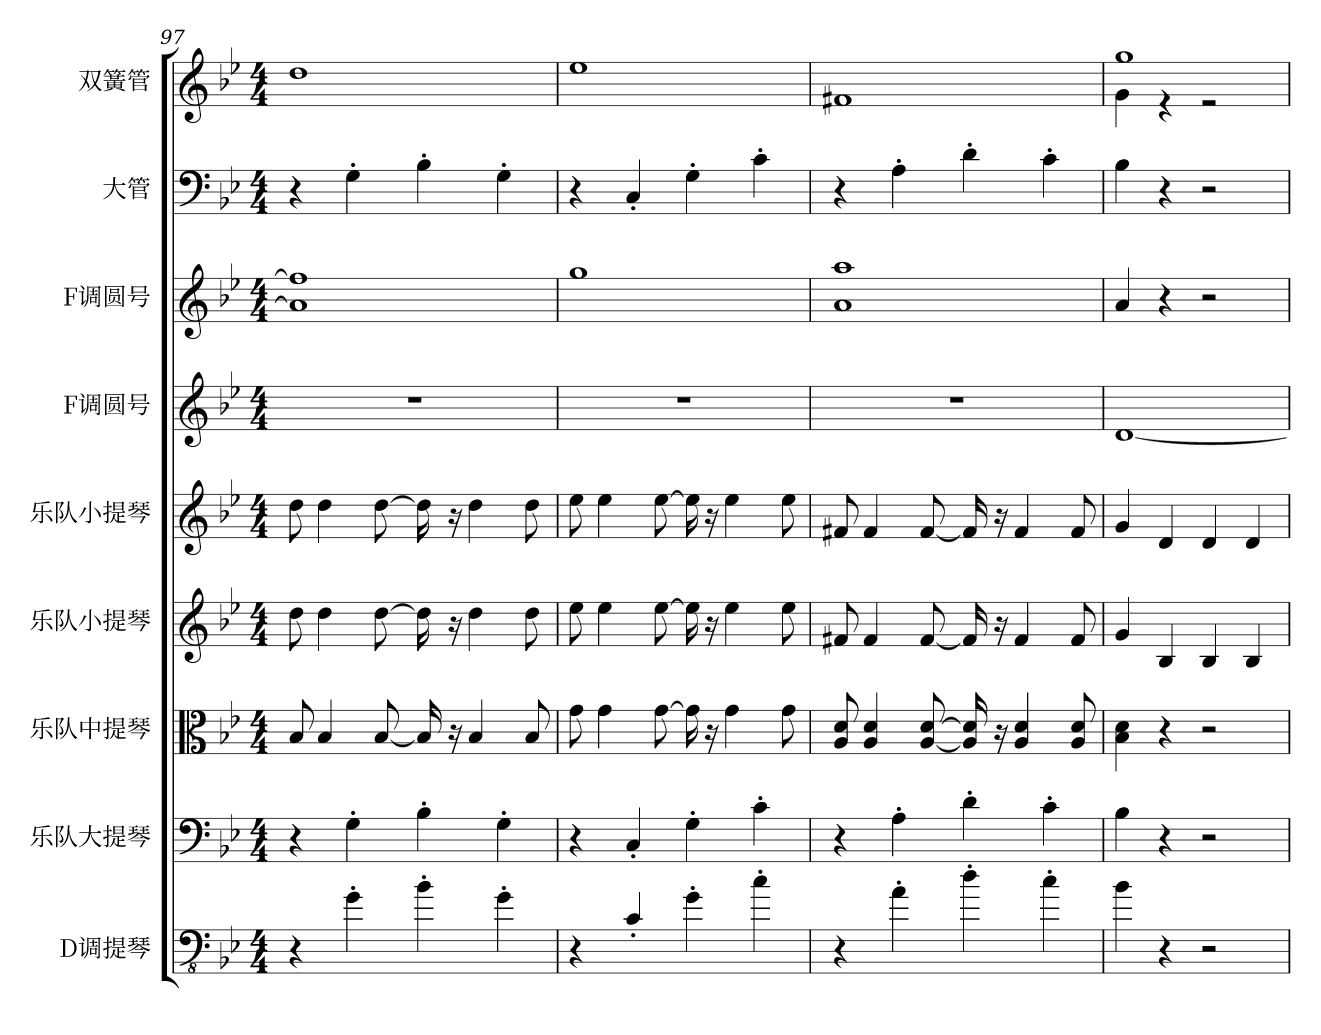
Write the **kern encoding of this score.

**kern	**kern	**kern	**kern	**kern	**kern	**kern	**kern	**kern
*part9	*part8	*part7	*part6	*part5	*part4	*part3	*part2	*part1
*staff9	*staff8	*staff7	*staff6	*staff5	*staff4	*staff3	*staff2	*staff1
*I"D调提琴	*I"乐队大提琴	*I"乐队中提琴	*I"乐队小提琴	*I"乐队小提琴	*I"F调圆号	*I"F调圆号	*I"大管	*I"双簧管
!!LO:PB:g=z
*clefFv4	*clefF4	*clefC3	*clefG2	*clefG2	*clefG2	*clefG2	*clefF4	*clefG2
*ITrd7c12	*	*	*	*	*ITrd4c7	*ITrd4c7	*	*
*k[b-e-]	*k[b-e-]	*k[b-e-]	*k[b-e-]	*k[b-e-]	*k[b-e-a-]	*k[b-e-a-]	*k[b-e-]	*k[b-e-]
*M4/4	*M4/4	*M4/4	*M4/4	*M4/4	*M4/4	*M4/4	*M4/4	*M4/4
=97	=97	=97	=97	=97	=97	=97	=97	=97
4r	4r	8B-/	8dd\	8dd\	1r	1d] 1b-]	4r	1dd
.	.	4B-/	4dd\	4dd\	.	.	.	.
4GG'\	4G'\	.	.	.	.	.	4G'\	.
.	.	[8B-/	[8dd\	[8dd\	.	.	.	.
4BB-'\	4B-'\	16B-/]	16dd\]	16dd\]	.	.	4B-'\	.
.	.	16r	16r	16r	.	.	.	.
.	.	4B-/	4dd\	4dd\	.	.	.	.
4GG'\	4G'\	.	.	.	.	.	4G'\	.
.	.	8B-/	8dd\	8dd\	.	.	.	.
=98	=98	=98	=98	=98	=98	=98	=98	=98
4r	4r	8g\	8ee-\	8ee-\	1r	1cc	4r	1ee-
.	.	4g\	4ee-\	4ee-\	.	.	.	.
4CC'/	4C'/	.	.	.	.	.	4C'/	.
.	.	[8g\	[8ee-\	[8ee-\	.	.	.	.
4GG'\	4G'\	16g\]	16ee-\]	16ee-\]	.	.	4G'\	.
.	.	16r	16r	16r	.	.	.	.
.	.	4g\	4ee-\	4ee-\	.	.	.	.
4C'\	4c'\	.	.	.	.	.	4c'\	.
.	.	8g\	8ee-\	8ee-\	.	.	.	.
=99	=99	=99	=99	=99	=99	=99	=99	=99
4r	4r	8A/ 8d/	8f#X/	8f#X/	1r	1d 1dd	4r	1f#X
.	.	4A/ 4d/	4f#/	4f#/	.	.	.	.
4AA'\	4A'\	.	.	.	.	.	4A'\	.
.	.	[8A/ [8d/	[8f#/	[8f#/	.	.	.	.
4D'\	4d'\	16A/] 16d/]	16f#/]	16f#/]	.	.	4d'\	.
.	.	16r	16r	16r	.	.	.	.
.	.	4A/ 4d/	4f#/	4f#/	.	.	.	.
4C'\	4c'\	.	.	.	.	.	4c'\	.
.	.	8A/ 8d/	8f#/	8f#/	.	.	.	.
=100	=100	=100	=100	=100	=100	=100	=100	=100
*	*	*	*	*	*	*	*	*MM141
*	*	*	*	*	*	*	*	*^
4BB-\	4B-\	4B-\ 4d\	4g/	4g/	[1G	4d/	4B-\	1gg	4g\
4r	4r	4r	4B-/	4d/	.	4r	4r	.	4r
2r	2r	2r	4B-/	4d/	.	2r	2r	.	2r
.	.	.	4B-/	4d/	.	.	.	.	.
*	*	*	*	*	*	*	*	*v	*v
=	=	=	=	=	=	=	=	=
*-	*-	*-	*-	*-	*-	*-	*-	*-
